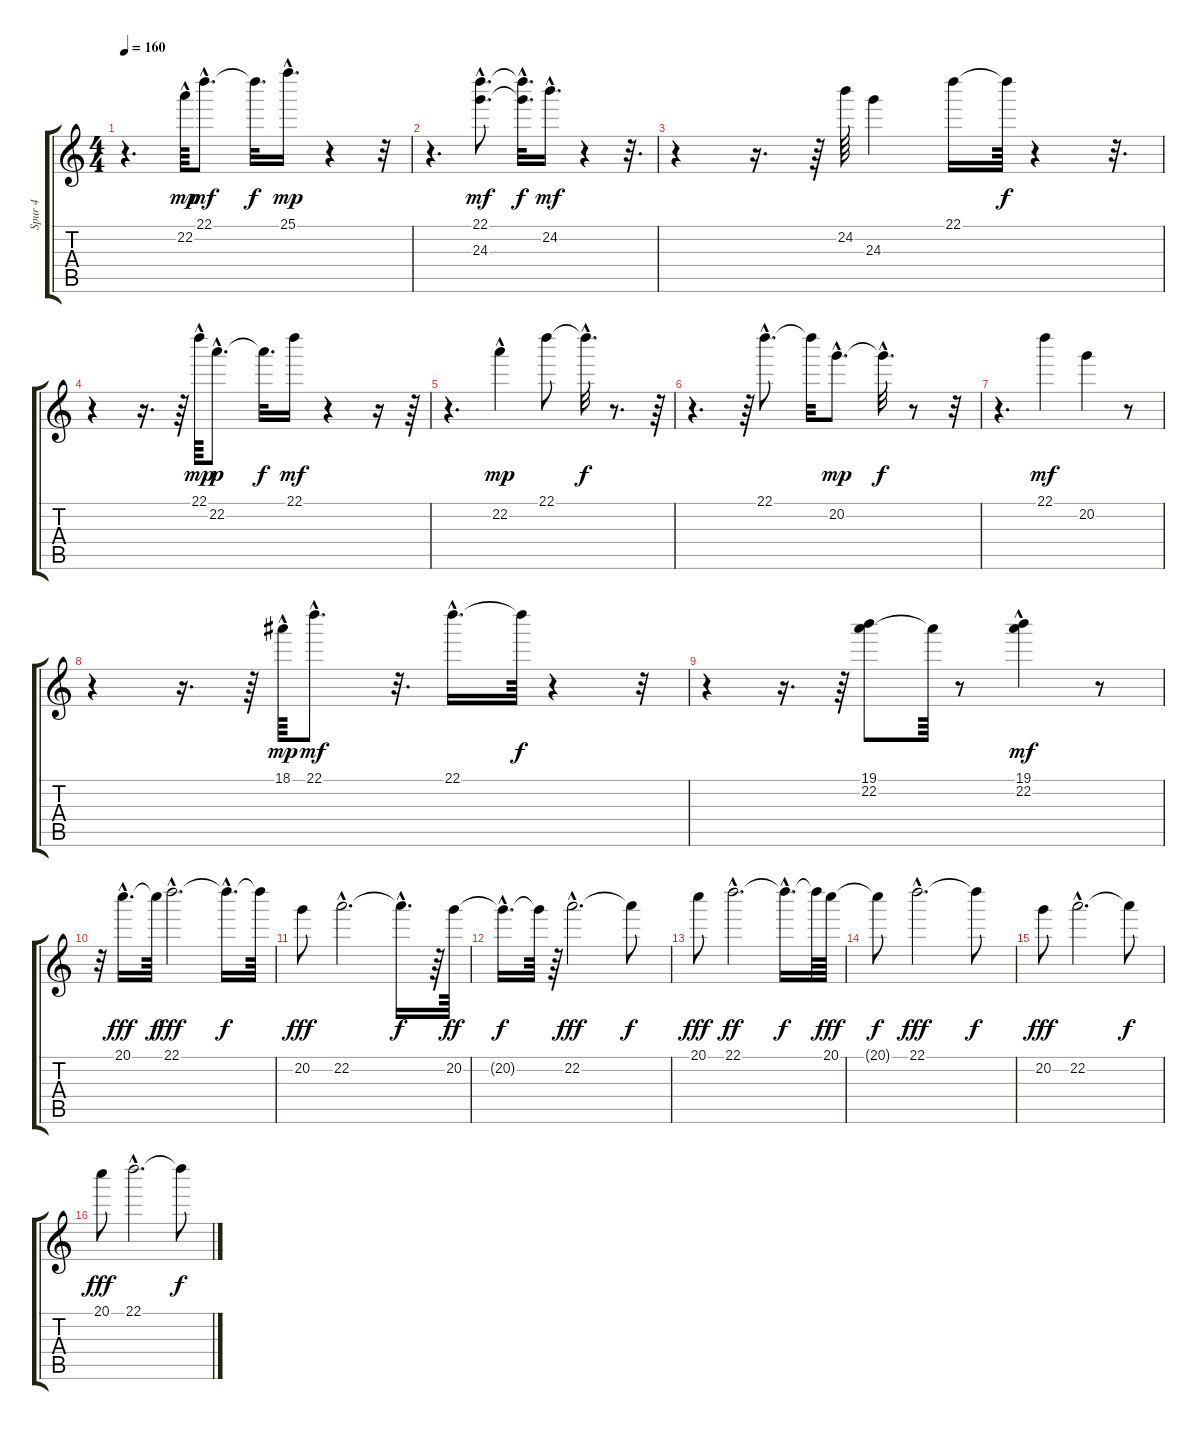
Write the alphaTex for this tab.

\track ("Spur 4" "Spur 4") {instrument distortionguitar}
\staff {score tabs}
\tuning (E4 B3 G3 D3 A2 E2) {hide}
\ts (4 4)
\tempo 160
\clef g2
\ks c
r.4{d dy mp} 22.2{hac}.64 22.1{hac}.8{d dy mf} 22.1{t}.32{d dy f} 25.1{hac}.16{d dy mp} r.4 r.32 |
r.4{d} (22.1{hac} 24.3{hac}).8{d dy mf} (22.1{hac t} 24.3{t}).32{d dy f} 24.2{hac}.16{d dy mf} r.4 r.32{d} |
r.4 r.16{d} r.64 24.2.64 24.3.4 22.1.16 22.1{t}.64{dy f} r.4 r.32{d} |
r.4 r.16{d} r.64 22.1{hac}.64{dy mp} 22.2{hac}.8{d dy p} 22.2{t}.32{d dy f} 22.1.16{dy mf} r.4 r.16 r.64 |
r.4{d} 22.2{hac}.4{dy mp} 22.1.8 22.1{hac t}.32{d dy f} r.8{d} r.64 |
r.4{d} r.64 22.1{hac}.8{d} 22.1{t}.32 20.2{hac}.8{d dy mp} 20.2{hac t}.32{d dy f} r.8 r.32 |
r.4{d} 22.1.4{dy mf} 20.2.4 r.8 |
r.4 r.16{d} r.64 18.1{hac}.64{dy mp} 22.1{hac}.8{d dy mf} r.32{d} 22.1{hac}.16{d} 22.1{t}.64{dy f} r.4 r.32 |
r.4 r.16{d} r.64 (19.1 22.2).8 22.2{t}.64 r.8 (19.1{hac} 22.2).4{dy mf} r.8 |
r.32 20.1{hac}.16{d dy fff} 20.1{t}.64{dy f} 22.1{hac}.2{d dy fff} 22.1{hac t}.16{d dy f} 22.1{t}.64 |
20.2.8{dy fff} 22.2{hac}.2{d} 22.2{hac t}.16{d dy f} r.64 20.2.64{dy ff} |
20.2{hac t}.16{d dy f} 20.2{t}.64 r.64 22.2{hac}.2{d dy fff} 22.2{t}.8{dy f} |
20.1.8{dy fff} 22.1{hac}.2{d dy ff} 22.1{hac t}.16{d dy f} 22.1{t}.64 20.1.64{dy fff} |
20.1{t}.8{dy f} 22.1{hac}.2{d dy fff} 22.1{t}.8{dy f} |
20.2.8{dy fff} 22.2{hac}.2{d} 22.2{t}.8{dy f} |
20.1.8{dy fff} 22.1{hac}.2{d} 22.1{t}.8{dy f}
